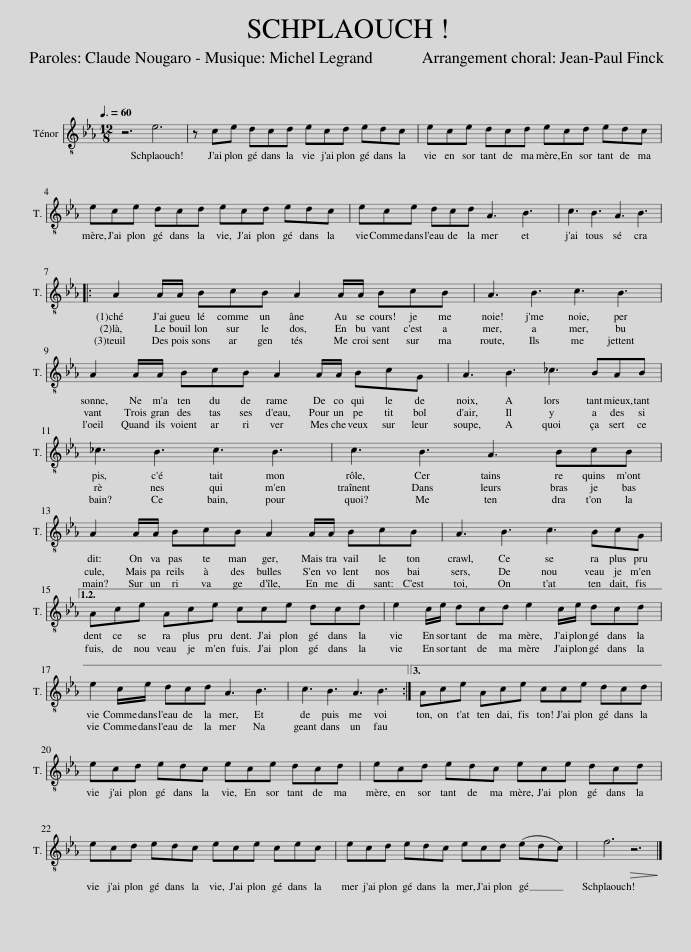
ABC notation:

X:1
%%score 1 2 3 4 5
L:1/8
Q:3/8=60
M:12/8
I:linebreak $
K:Eb
V:1 treble
V:2 treble
V:3 treble
V:4 treble-8
V:5 bass
V:1
 z6 c6 | z c c d e d c6 | z c c d e d c6 |$ z c c d e d c6 | z c c d e d F6- | %5
 F6 z c c d e d |:$ F2 F/ F/ G A G F2 F/ F/ G A G | F6 z2 F/ F/ G A G |$ F2 F/ F/ G A G F2 F/ F/ G A B | _c6 z2 A/ A/ B c B |$ %10
 A2 A/ A/ B _c B A2 A/ A/ B c B | A6 z2 F/ F/ G A G |$ F2 F/ F/ G A G F2 F/ F/ G A G | F6 z2 F/ F/ G A B |1,2$ c6 z c c d e d | %15
 c2 c/ c/ d e d c2 c/ c/ d e d |$ c2 c/ c/ d e d F6- | F6 z2 F/ F/ G A G :|3 c6 z c c d e d ||$ c6 z c c d e d | %20
 c6 z c c d e d |$ c6 z c c c c c | f12 | f6!>(! z6!>)! |] %24
V:2
 z6 A6 | z A A B c B A6 | z A A B c B A6 |$ z A A B c B A6 | z A A B c B F6- | %5
 F6 z c c d e d |:$ F2 F/ F/ G A G F2 F/ F/ G A G | F6 z2 F/ F/ G A G |$ F2 F/ F/ G A G F2 F/ F/ G A B | _c6 z2 A/ A/ B c B |$ %10
 A2 A/ A/ B _c B A2 A/ A/ B c B | A6 z2 F/ F/ G A G |$ F2 F/ F/ G A G F2 F/ F/ G A G | F6 z2 F/ F/ G A B |1,2$ c6 z A A B c B | %15
 A2 A/ A/ B c B A2 A/ A/ B c B |$ A2 A/ A/ B c B F6- | F6 z2 F/ F/ G A G :|3 c6 z A A B c B ||$ A6 z A A B c B | %20
 A6 z A A B c B |$ A6 z A A A A A | c12 | c6!>(! z6!>)! |] %24
V:3
 z6 F6 | z F F G A G F6 | z F F G A G F6 |$ z F F G A G F6 | z F F G A G C3 D3 | %5
 E3 D3 C3 D3 |:$ C3 _D3 C3 D3 | C3 _D3 C3 D3 |$ C3 _D3 C3 D3 | _C3 _D3 E3 _F3 |$ %10
 E3 _F3 E3 F3 | F3 _D3 C3 D3 |$ C3 _D3 C3 D3 | C3 _D3 E3 D3 |1,2$ C E A F A F A F F G A G | %15
 F2 F/ F/ G A G F2 F/ F/ G A G |$ F2 F/ F/ G A G C3 _D3 | E3 _D3 _C3 D3 :|3 C F A F A F A F F G A G ||$ F6 z F F G A G | %20
 F6 z F F G A G |$ F6 z F F F F F | A12 | =A6!>(! z6!>)! |] %24
V:4
 z6 e6 | z ce dcd ecd edc | ece dcd ecd edc |$ ece dcd ecd edc | ece dcd A3 B3 | %5
 c3 B3 A3 B3 |:$ A2 A/A/ BcB A2 A/A/ BcB | A3 B3 c3 B3 |$ A2 A/A/ BcB A2 A/A/ BcG | A3 B3 _c3 BAB |$ %10
 _c3 B3 c3 B3 | c3 B3 A3 BcB |$ A2 A/A/ BcB A2 A/A/ BcB | A3 B3 c3 BcG |1,2$ Ace Ace cce dcd | %15
 e2 c/e/ dcd e2 c/e/ dcd |$ e2 c/e/ dcd A3 B3 | c3 B3 A3 B3 :|3 Ace Ace cce dcd ||$ ecd edc ece dcd | %20
 ecd edc ece dcd |$ ecd edc ece cec | ecd edc ecd (edc) | f6!>(! z6!>)! |] %24
V:5
 z6 F,6 | z F, F, F,3- F,6 | z F, F, F,3- F,6 |$ z F, F, F,3- F,6 | z F, F, F,3- F,6- | %5
 F,6 z F, F, F,3- |:$ F,3 F,3 F,3 F,3 | F,6 z2 F,/ F,/ F, F, F, |$ F,6- F,3 F,3 | E,6 z2 E,/ E,/ _D, D, D, |$ %10
 _C,3 _D,3 C,3 D,3 | F,6 z2 F,/ F,/ F, F, F, |$ F,6- F,3 F,3 | E,6 z2 E,/ E,/ _D, D, D, |1,2$ F,6- F, F, F, F,3- | %15
 F,6 F,2 F,/ F,/ F,3- |$ F,12- | F,6 z F, F, F,3 :|3 F,6- F, F, F, F,3- ||$ F,6 z F, F, F,3- | %20
 F,6 z F, F, F,3- |$ F,6 z F, F, F,3- | F, A, B, C B, A, F, A, B, (C B, A,) | F,6!>(! z6!>)! |] %24
